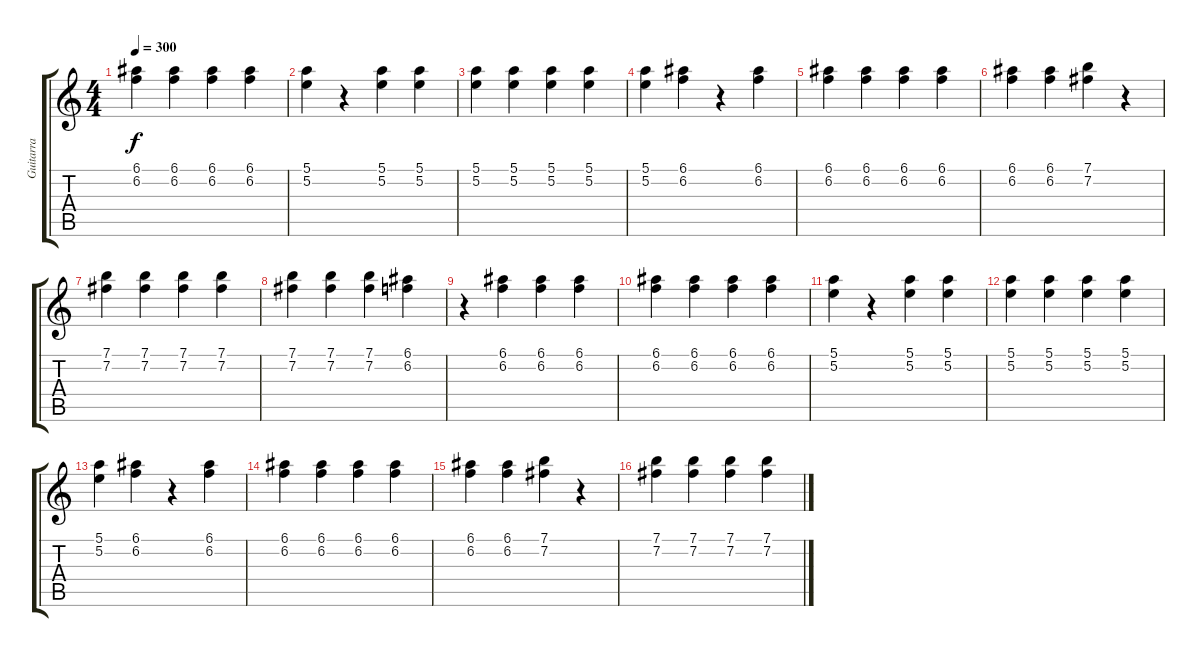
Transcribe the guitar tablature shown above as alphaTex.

\track ("Guitarra" "Guitarra") {instrument electricguitarclean}
\staff {score tabs}
\tuning (E4 B3 G3 D3 A2 E2) {hide}
\ts (4 4)
\tempo 300
\clef g2
\ks c
(6.1 6.2).4{dy f} (6.1 6.2).4 (6.1 6.2).4 (6.1 6.2).4 |
(5.1 5.2).4 r.4 (5.1 5.2).4 (5.1 5.2).4 |
(5.1 5.2).4 (5.1 5.2).4 (5.1 5.2).4 (5.1 5.2).4 |
(5.1 5.2).4 (6.1 6.2).4 r.4 (6.1 6.2).4 |
(6.1 6.2).4 (6.1 6.2).4 (6.1 6.2).4 (6.1 6.2).4 |
(6.1 6.2).4 (6.1 6.2).4 (7.1 7.2).4 r.4 |
(7.1 7.2).4 (7.1 7.2).4 (7.1 7.2).4 (7.1 7.2).4 |
(7.1 7.2).4 (7.1 7.2).4 (7.1 7.2).4 (6.1 6.2).4 |
r.4 (6.1 6.2).4 (6.1 6.2).4 (6.1 6.2).4 |
(6.1 6.2).4 (6.1 6.2).4 (6.1 6.2).4 (6.1 6.2).4 |
(5.1 5.2).4 r.4 (5.1 5.2).4 (5.1 5.2).4 |
(5.1 5.2).4 (5.1 5.2).4 (5.1 5.2).4 (5.1 5.2).4 |
(5.1 5.2).4 (6.1 6.2).4 r.4 (6.1 6.2).4 |
(6.1 6.2).4 (6.1 6.2).4 (6.1 6.2).4 (6.1 6.2).4 |
(6.1 6.2).4 (6.1 6.2).4 (7.1 7.2).4 r.4 |
(7.1 7.2).4 (7.1 7.2).4 (7.1 7.2).4 (7.1 7.2).4
